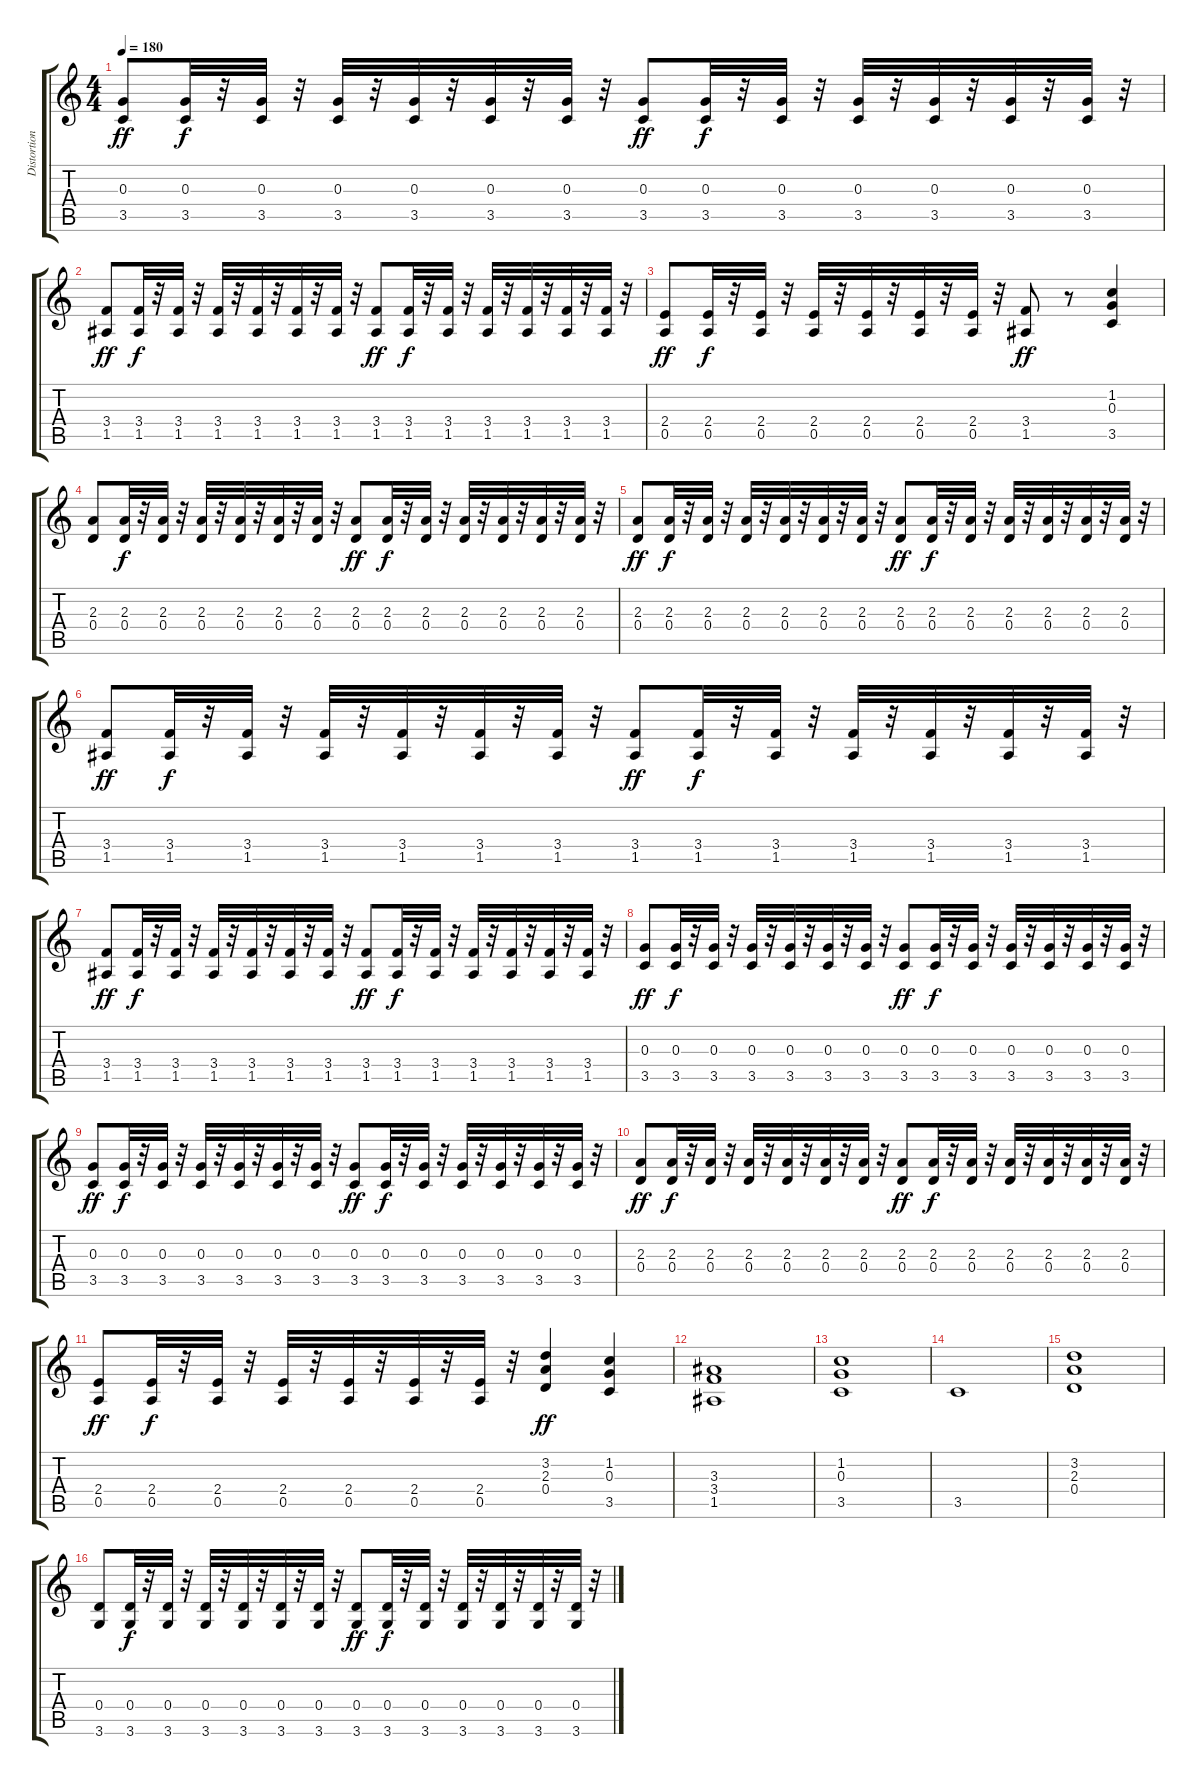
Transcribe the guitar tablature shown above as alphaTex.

\track ("Distortion Guitar 2" "Distortion") {instrument distortionguitar}
\staff {score tabs}
\tuning (E4 B3 G3 D3 A2 E2) {hide}
\ts (4 4)
\tempo 180
\clef g2
\ks c
(0.3 3.5).8{dy ff} (0.3 3.5).32{dy f} r.32 (0.3 3.5).32 r.32 (0.3 3.5).32 r.32 (0.3 3.5).32 r.32 (0.3 3.5).32 r.32 (0.3 3.5).32 r.32 (0.3 3.5).8{dy ff} (0.3 3.5).32{dy f} r.32 (0.3 3.5).32 r.32 (0.3 3.5).32 r.32 (0.3 3.5).32 r.32 (0.3 3.5).32 r.32 (0.3 3.5).32 r.32 |
(3.4 1.5).8{dy ff} (3.4 1.5).32{dy f} r.32 (3.4 1.5).32 r.32 (3.4 1.5).32 r.32 (3.4 1.5).32 r.32 (3.4 1.5).32 r.32 (3.4 1.5).32 r.32 (3.4 1.5).8{dy ff} (3.4 1.5).32{dy f} r.32 (3.4 1.5).32 r.32 (3.4 1.5).32 r.32 (3.4 1.5).32 r.32 (3.4 1.5).32 r.32 (3.4 1.5).32 r.32 |
(2.4 0.5).8{dy ff} (2.4 0.5).32{dy f} r.32 (2.4 0.5).32 r.32 (2.4 0.5).32 r.32 (2.4 0.5).32 r.32 (2.4 0.5).32 r.32 (2.4 0.5).32 r.32 (3.4 1.5).8{dy ff} r.8 (1.2 0.3 3.5).4 |
(2.3 0.4).8 (2.3 0.4).32{dy f} r.32 (2.3 0.4).32 r.32 (2.3 0.4).32 r.32 (2.3 0.4).32 r.32 (2.3 0.4).32 r.32 (2.3 0.4).32 r.32 (2.3 0.4).8{dy ff} (2.3 0.4).32{dy f} r.32 (2.3 0.4).32 r.32 (2.3 0.4).32 r.32 (2.3 0.4).32 r.32 (2.3 0.4).32 r.32 (2.3 0.4).32 r.32 |
(2.3 0.4).8{dy ff} (2.3 0.4).32{dy f} r.32 (2.3 0.4).32 r.32 (2.3 0.4).32 r.32 (2.3 0.4).32 r.32 (2.3 0.4).32 r.32 (2.3 0.4).32 r.32 (2.3 0.4).8{dy ff} (2.3 0.4).32{dy f} r.32 (2.3 0.4).32 r.32 (2.3 0.4).32 r.32 (2.3 0.4).32 r.32 (2.3 0.4).32 r.32 (2.3 0.4).32 r.32 |
(3.4 1.5).8{dy ff} (3.4 1.5).32{dy f} r.32 (3.4 1.5).32 r.32 (3.4 1.5).32 r.32 (3.4 1.5).32 r.32 (3.4 1.5).32 r.32 (3.4 1.5).32 r.32 (3.4 1.5).8{dy ff} (3.4 1.5).32{dy f} r.32 (3.4 1.5).32 r.32 (3.4 1.5).32 r.32 (3.4 1.5).32 r.32 (3.4 1.5).32 r.32 (3.4 1.5).32 r.32 |
(3.4 1.5).8{dy ff} (3.4 1.5).32{dy f} r.32 (3.4 1.5).32 r.32 (3.4 1.5).32 r.32 (3.4 1.5).32 r.32 (3.4 1.5).32 r.32 (3.4 1.5).32 r.32 (3.4 1.5).8{dy ff} (3.4 1.5).32{dy f} r.32 (3.4 1.5).32 r.32 (3.4 1.5).32 r.32 (3.4 1.5).32 r.32 (3.4 1.5).32 r.32 (3.4 1.5).32 r.32 |
(0.3 3.5).8{dy ff} (0.3 3.5).32{dy f} r.32 (0.3 3.5).32 r.32 (0.3 3.5).32 r.32 (0.3 3.5).32 r.32 (0.3 3.5).32 r.32 (0.3 3.5).32 r.32 (0.3 3.5).8{dy ff} (0.3 3.5).32{dy f} r.32 (0.3 3.5).32 r.32 (0.3 3.5).32 r.32 (0.3 3.5).32 r.32 (0.3 3.5).32 r.32 (0.3 3.5).32 r.32 |
(0.3 3.5).8{dy ff} (0.3 3.5).32{dy f} r.32 (0.3 3.5).32 r.32 (0.3 3.5).32 r.32 (0.3 3.5).32 r.32 (0.3 3.5).32 r.32 (0.3 3.5).32 r.32 (0.3 3.5).8{dy ff} (0.3 3.5).32{dy f} r.32 (0.3 3.5).32 r.32 (0.3 3.5).32 r.32 (0.3 3.5).32 r.32 (0.3 3.5).32 r.32 (0.3 3.5).32 r.32 |
(2.3 0.4).8{dy ff} (2.3 0.4).32{dy f} r.32 (2.3 0.4).32 r.32 (2.3 0.4).32 r.32 (2.3 0.4).32 r.32 (2.3 0.4).32 r.32 (2.3 0.4).32 r.32 (2.3 0.4).8{dy ff} (2.3 0.4).32{dy f} r.32 (2.3 0.4).32 r.32 (2.3 0.4).32 r.32 (2.3 0.4).32 r.32 (2.3 0.4).32 r.32 (2.3 0.4).32 r.32 |
(2.4 0.5).8{dy ff} (2.4 0.5).32{dy f} r.32 (2.4 0.5).32 r.32 (2.4 0.5).32 r.32 (2.4 0.5).32 r.32 (2.4 0.5).32 r.32 (2.4 0.5).32 r.32 (3.2 2.3 0.4).4{dy ff} (1.2 0.3 3.5).4 |
(3.3 3.4 1.5).1 |
(1.2 0.3 3.5).1 |
3.5.1 |
(3.2 2.3 0.4).1 |
(0.4 3.6).8 (0.4 3.6).32{dy f} r.32 (0.4 3.6).32 r.32 (0.4 3.6).32 r.32 (0.4 3.6).32 r.32 (0.4 3.6).32 r.32 (0.4 3.6).32 r.32 (0.4 3.6).8{dy ff} (0.4 3.6).32{dy f} r.32 (0.4 3.6).32 r.32 (0.4 3.6).32 r.32 (0.4 3.6).32 r.32 (0.4 3.6).32 r.32 (0.4 3.6).32 r.32
